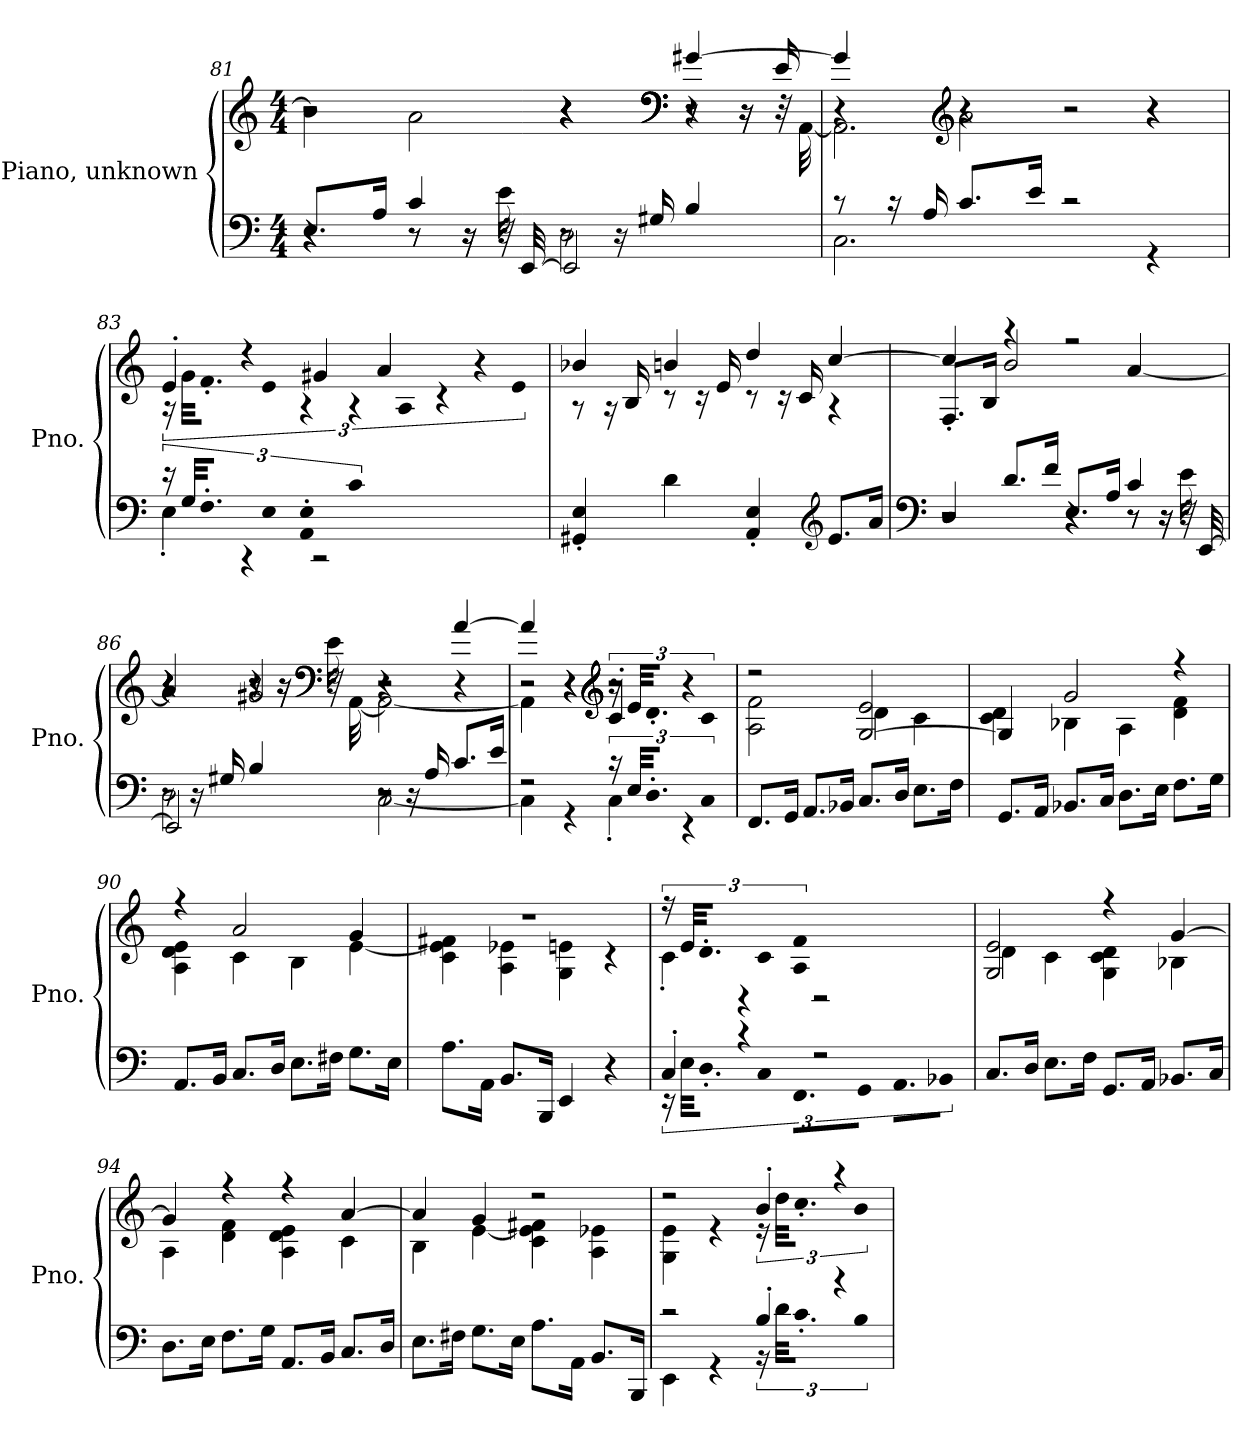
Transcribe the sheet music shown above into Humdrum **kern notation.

**kern	**kern
*part1	*part1
*staff2	*staff1
*I"Piano, unknown	*
*I'Pno.	*
!!LO:LB:g=z
*clefF4	*clefG2
*k[]	*k[]
*M4/4	*M4/4
=81	=81
*^	*^
*	*^	*	*^
*	*	*	*	*	*^
8.E/L	4r	4r	2r	4b\]	2r	2r
16A/Jk	.	.	.	.	.	.
4c/	8r	8r	.	2a\	.	.
.	16r	16r	.	.	.	.
.	16e\	32r	.	.	.	.
.	.	[32EE/	.	.	.	.
8r	2D\	2EE/]	4r	.	4r	4r
16r	.	.	.	.	.	.
16G#X/	.	.	.	.	.	.
*	*	*	*clefF4	*	*	*
4B/	.	.	[4g#X/	4r	8r	8r
.	.	.	.	.	16r	16r
.	.	.	.	.	16e/	32r
.	.	.	.	.	.	[32AA\
*	*v	*v	*	*	*	*
*	*	*	*	*v	*v
=82	=82	=82	=82	=82
8r	2.C\	4g#/]	4r	2.AA\]
16r	.	.	.	.
16A/	.	.	.	.
*	*	*clefG2	*	*
8.c/L	.	4r	2a\	.
16e/Jk	.	.	.	.
2r	.	2r	.	.
.	4r	.	4r	4r
*	*	*	*v	*v
=83	=83	=83	=83
24r	4E'\	4e'/	24r
48G/KKL	.	.	48g\KKL
8.F'/J	.	.	8.f'\J
4E/	4r	4r	4e\
4AA/' 4E/'	2r	4g#X/	8r
.	.	.	16r
.	.	.	16A\
4c/	.	4a/	8r
.	.	.	16r
.	.	.	16e\
*v	*v	*	*
!!LO:LB:g=z	!!
=84	=84	=84
4GG#X/' 4E/'	4b-X/	8r
.	.	16r
.	.	16B/
4d\	4bn/	8r
.	.	16r
.	.	16e/
4AA/' 4E/'	4dd/	8r
.	.	16r
.	.	16c/
*clefG2	*	*
8.e/L	[4cc/	4r
16a/Jk	.	.
=85	=85	=85
*clefF4	*	*
*^	*	*
*	*^	*	*
4D/	2r	2r	4cc/]	8.F'/L
.	.	.	.	16B/Jk
8.d/L	.	.	4r	2b/
16f/Jk	.	.	.	.
8.E/L	4r	4r	2r	.
16A/Jk	.	.	.	.
4c/	8r	8r	.	[4a/
.	16r	16r	.	.
.	16e\	32r	.	.
.	.	[32EE/	.	.
!!LO:LB:g=z
=86	=86	=86	=86	=86
*	*	*	*^	*^
8r	2D\	2EE/]	4r	4r	4a/]	4r
16r	.	.	.	.	.	.
16G#X/	.	.	.	.	.	.
4B/	.	.	2g#X/	8r	4r	8r
.	.	.	.	16r	.	16r
*	*	*	*clefF4	*	*	*
.	.	.	.	16e\	.	32r
.	.	.	.	.	.	[32AA\
8r	[2C\	2r	.	2r	4r	2AA\_
16r	.	.	.	.	.	.
16A/	.	.	.	.	.	.
8.c/L	.	.	4r	.	[4a/	.
16e/Jk	.	.	.	.	.	.
*	*v	*v	*	*	*	*
*	*	*	*	*v	*v
=87	=87	=87	=87	=87
2r	4C\]	2r	4a/]	4AA\]
.	4r	.	4r	4r
*	*	*clefG2	*	*
24r	4C'\	4c'/	24r	2r
48E/KKL	.	.	48e/KKL	.
8.D'/J	.	.	8.d'/J	.
4C/	4r	4r	4c/	.
*v	*v	*	*	*
*	*	*v	*v
=88	=88	=88
8.FF/L	2r	2A\ 2f\
16GG/Jk	.	.
8.AA/L	.	.
16BB-X/Jk	.	.
8.C/L	[2G/ 2e/	4d\
16D/Jk	.	.
8.E\L	.	4c\
16F\Jk	.	.
!!LO:LB:g=z	!!
=89	=89	=89
8.GG/L	4G/]	4c\ 4d\
16AA/Jk	.	.
8.BB-X/L	2g/	4B-X\
16C/Jk	.	.
8.D\L	.	4A\
16E\Jk	.	.
8.F\L	4r	4d\ 4f\
16G\Jk	.	.
=90	=90	=90
8.AA/L	4r	4A\ 4d\ 4e\
16BB/Jk	.	.
8.C/L	2a/	4c\
16D/Jk	.	.
8.E\L	.	4B\
16F#X\Jk	.	.
8.G\L	4g/	[4e\
16E\Jk	.	.
=91	=91	=91
8.A\L	1r	4c\ 4e\] 4f#X\
16AA\Jk	.	.
8.BB/L	.	4A\ 4e-X\
16BBB/Jk	.	.
4EE/	.	4G\ 4en\
4r	.	4r
=92	=92	=92
*^	*	*
4C'/	24r	24r	4c'\
.	48E\KKL	48e/KKL	.
.	8.D'\J	8.d'/J	.
4r	4C\	4c/	4r
2r	8.FF\L	2A/ 2f/	2r
.	16GG\Jk	.	.
.	8.AA\L	.	.
.	16BB-X\Jk	.	.
*v	*v	*	*
!!LO:PB:g=z	!!
=93	=93	=93
8.C/L	2G/ 2e/	4d\
16D/Jk	.	.
8.E\L	.	4c\
16F\Jk	.	.
8.GG/L	4r	4G\ 4c\ 4d\
16AA/Jk	.	.
8.BB-X/L	[4g/	4B-X\
16C/Jk	.	.
=94	=94	=94
8.D\L	4g/]	4A\
16E\Jk	.	.
8.F\L	4r	4d\ 4f\
16G\Jk	.	.
8.AA/L	4r	4A\ 4d\ 4e\
16BB/Jk	.	.
8.C/L	[4a/	4c\
16D/Jk	.	.
=95	=95	=95
8.E\L	4a/]	4B\
16F#X\Jk	.	.
8.G\L	4g/	[4e\
16E\Jk	.	.
8.A\L	2r	4c\ 4e\] 4f#X\
16AA\Jk	.	.
8.BB/L	.	4A\ 4e-X\
16BBB/Jk	.	.
=96	=96	=96
*^	*	*
2r	4EE\	2r	4G\ 4e\
.	4r	.	4r
4B'/	24r	4b'/	24r
.	48d\KKL	.	48dd\KKL
.	8.c'\J	.	8.cc'\J
4r	4B\	4r	4b\
*v	*v	*	*
*	*v	*v
=	=
*-	*-
